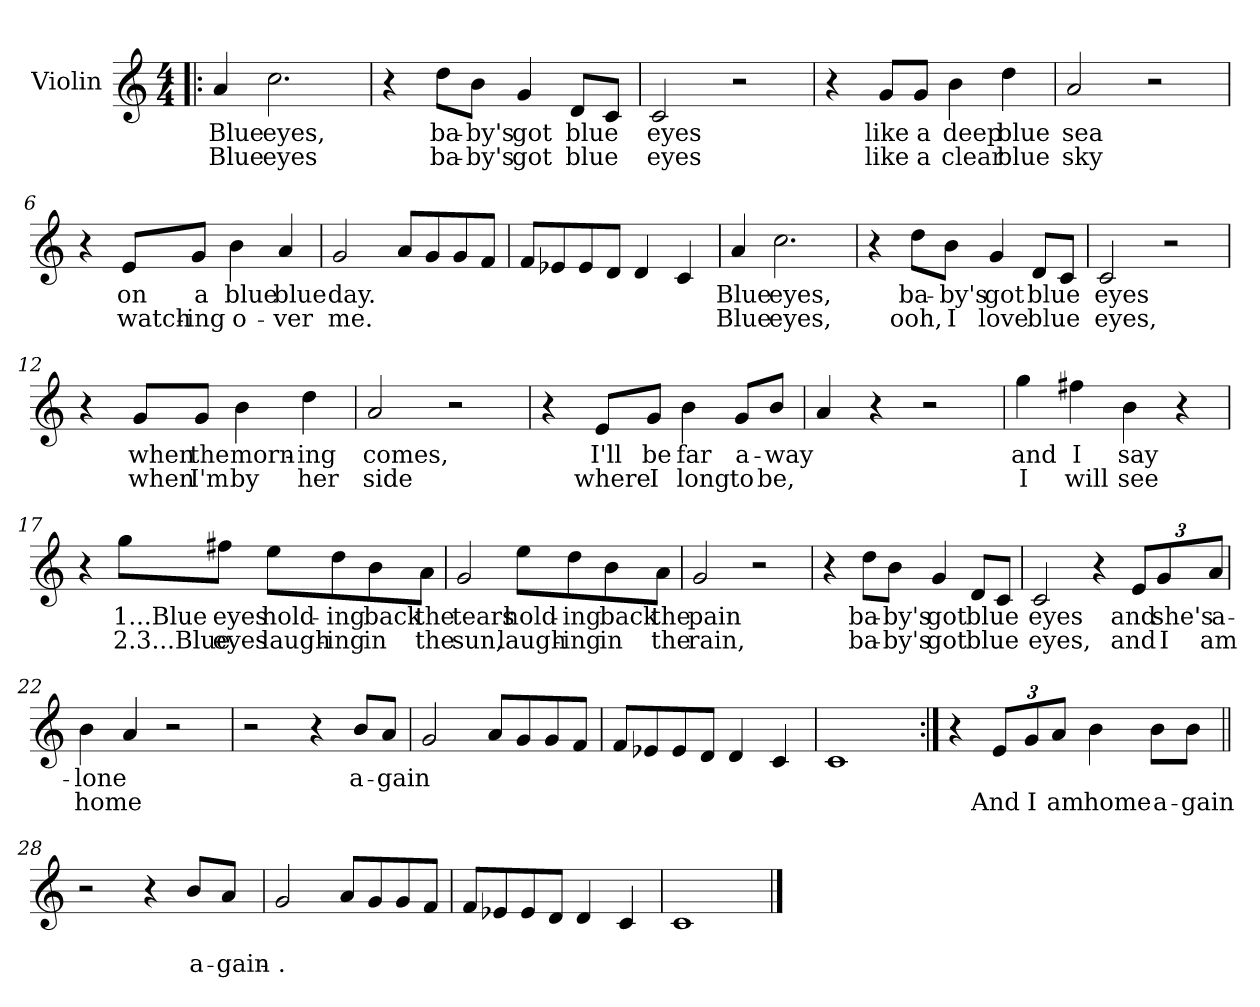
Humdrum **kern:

**kern	**text	**text
*part1	*part1	*part1
*staff1	*staff1	*staff1
*I"Violin	*	*
*I'Vln	*	*
*clefG2	*	*
*k[]	*	*
*C:	*	*
*M4/4	*	*
=1!|:	=1!|:	=1!|:
4a/	Blue	Blue
2.cc\	eyes,	eyes
=2	=2	=2
4r	.	.
8dd\L	ba-	ba-
8b\J	-by's	-by's
4g/	got	got
8d/L	blue	blue
8c/J	.	.
=3	=3	=3
2c/	eyes	eyes
2r	.	.
=4	=4	=4
4r	.	.
8g/L	like	like
8g/J	a	a
4b\	deep	clear
4dd\	blue	blue
!!LO:LB:g=z
=5	=5	=5
2a/	sea	sky
2r	.	.
=6	=6	=6
4r	.	.
8e/L	on	watch-
8g/J	a	-ing
4b\	blue	o-
4a/	blue	-ver
=7	=7	=7
2g/	day.	me.
8a/L	.	.
8g/	.	.
8g/	.	.
8f/J	.	.
=8	=8	=8
8f/L	.	.
8e-X/	.	.
8e-/	.	.
8d/J	.	.
4d/	.	.
4c/	.	.
!!LO:LB:g=z
=9	=9	=9
4a/	Blue	Blue
2.cc\	eyes,	eyes,
=10	=10	=10
4r	.	.
8dd\L	ba-	ooh,
8b\J	-by's	I
4g/	got	love
8d/L	blue	blue
8c/J	.	.
=11	=11	=11
2c/	eyes	eyes,
2r	.	.
=12	=12	=12
4r	.	.
8g/L	when	when
8g/J	the	I'm
4b\	morn-	by
4dd\	-ing	her
!!LO:LB:g=z
=13	=13	=13
2a/	comes,	side
2r	.	.
=14	=14	=14
4r	.	.
8e/L	I'll	where
8g/J	be	I
4b\	far	long
8g/L	a-	to
8b/J	-way	be,
=15	=15	=15
4a/	.	.
4r	.	.
2r	.	.
=16	=16	=16
4gg\	and	I
4ff#X\	I	will
4b\	say	see
4r	.	.
!!LO:LB:g=z
=17	=17	=17
4r	.	.
8gg\L	1...Blue	2.3...Blue
8ff#X\J	eyes	eyes
8ee\L	hold-	laugh-
8dd\	-ing	-ing
8b\	back	in
8a\J	the	the
=18	=18	=18
2g/	tears	sun,
8ee\L	hold-	laugh-
8dd\	-ing	-ing
8b\	back	in
8a\J	the	the
=19	=19	=19
2g/	pain	rain,
2r	.	.
=20	=20	=20
4r	.	.
8dd\L	ba-	ba-
8b\J	-by's	-by's
4g/	got	got
8d/L	blue	blue
8c/J	.	.
!!LO:LB:g=z
=21	=21	=21
2c/	eyes	eyes,
4r	.	.
*Xbrackettup	*	*
12e/L	and	and
12g/	she's	I
12a/J	a-	am
=22	=22	=22
4b\	-lone	home
4a/	.	.
2r	.	.
=23	=23	=23
2r	.	.
4r	.	.
8b/L	a-	.
8a/J	-gain	.
=24	=24	=24
2g/	.	.
8a/L	.	.
8g/	.	.
8g/	.	.
8f/J	.	.
=25	=25	=25
8f/L	.	.
8e-X/	.	.
8e-/	.	.
8d/J	.	.
4d/	.	.
4c/	.	.
!!LO:LB:g=z
=26	=26	=26
1c	.	.
=27:|!	=27:|!	=27:|!
4r	.	.
12e/L	.	And
12g/	.	I
12a/J	.	am
4b\	.	home
8b\L	.	a-
8b\J	.	-gain
=28||	=28||	=28||
2r	.	.
4r	.	.
8b/L	.	a-
8a/J	.	-gain-
!!LO:LB:g=z
=29	=29	=29
2g/	.	-.
8a/L	.	.
8g/	.	.
8g/	.	.
8f/J	.	.
=30	=30	=30
8f/L	.	.
8e-X/	.	.
8e-/	.	.
8d/J	.	.
4d/	.	.
4c/	.	.
=31	=31	=31
1c	.	.
==	==	==
*-	*-	*-
